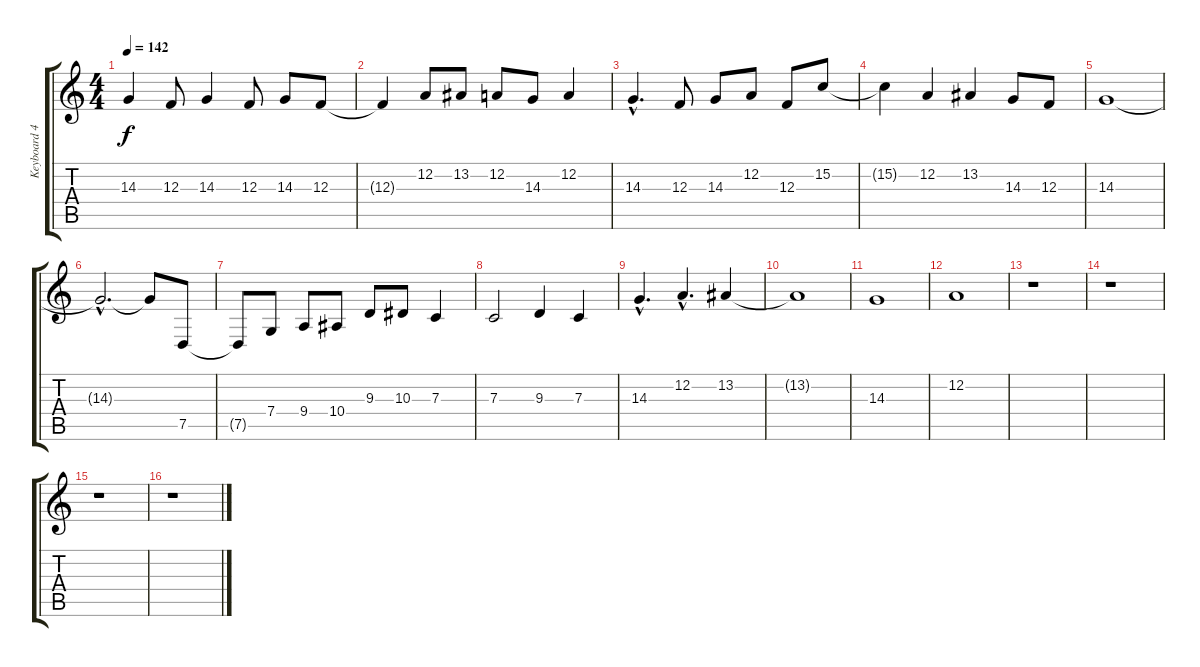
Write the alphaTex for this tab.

\track ("Keyboard 4" "Keyboard 4") {instrument lead2sawtooth}
\staff {score tabs}
\tuning (D4 A3 F3 C3 G2 D2) {hide}
\ts (4 4)
\tempo 142
\clef g2
\ks c
14.3.4{dy f volume 15 instrument churchorgan} 12.3.8 14.3.4 12.3.8 14.3.8 12.3.8 |
12.3{t}.4 12.2.8 13.2.8 12.2.8 14.3.8 12.2.4 |
14.3{hac}.4{d} 12.3.8 14.3.8 12.2.8 12.3.8 15.2.8 |
15.2{t}.4 12.2.4 13.2.4 14.3.8 12.3.8 |
14.3.1 |
14.3{hac t}.2{d} 14.3{t}.8 7.5.8 |
7.5{t}.8 7.4.8 9.4.8 10.4.8 9.3.8 10.3.8 7.3.4 |
7.3.2 9.3.4 7.3.4 |
14.3{hac}.4{d} 12.2{hac}.4{d} 13.2.4 |
13.2{t}.1 |
14.3.1 |
12.2.1 |
r.1 |
r.1 |
r.1 |
r.1
